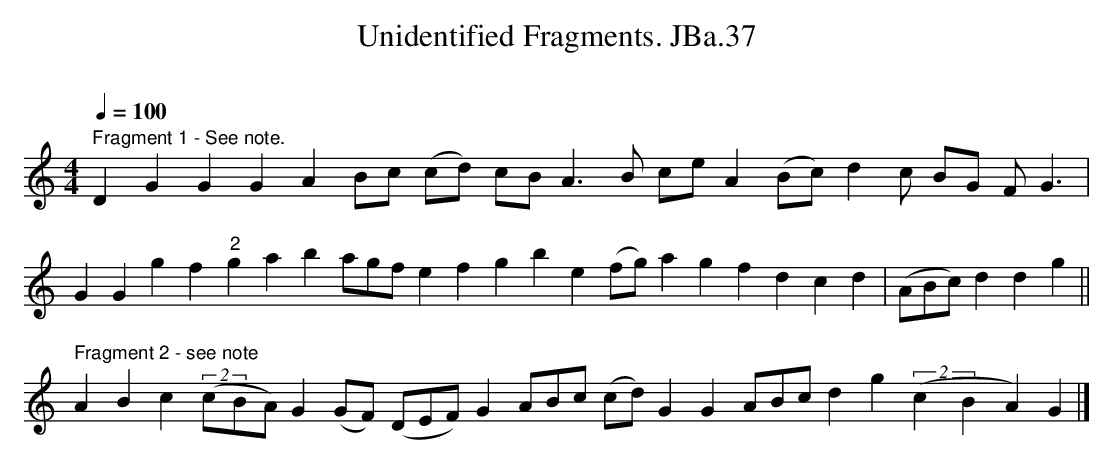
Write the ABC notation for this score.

X:1
T:Unidentified Fragments. JBa.37
M:4/4
L:1/4
Q:100
O:
K:C Major
" Fragment 1 - See note."DGGGA B/c/ (c/d/)\
c/B/ A3/2 B/ c/e/ A (B/c/) d c/ B/G/ F/ G3/2|
GGgf "2" gab a/g/f/ e f g b e (f/g/)ag f dcd|\
(A/B/c/) ddg||
" Fragment 2 - see note"ABc ((2c/B/A/) G (G/F/) (D/E/F/)\
G A/B/c/ (c/d/)G G A/B/c/ d g ((2cBA) G|]
